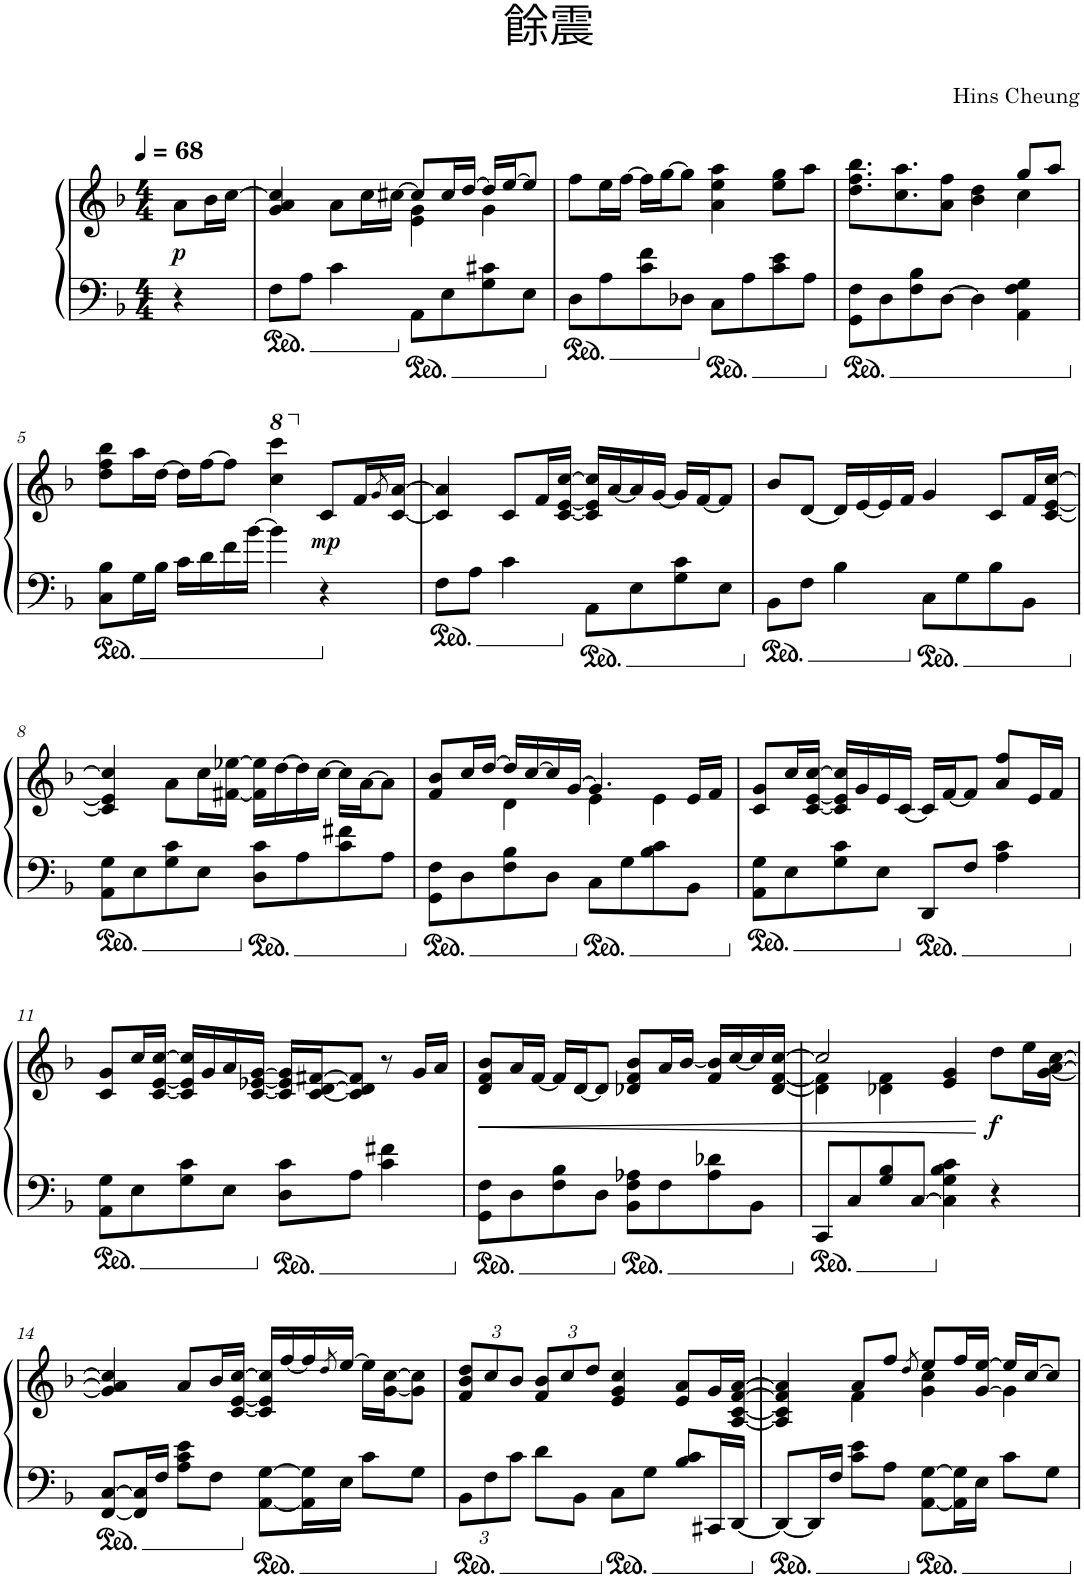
**kern	**kern	**dynam
*part1	*part1	*part1
*staff2	*staff1	*staff1/2
*I"Piano	*	*
*I'Pno.	*	*
*clefF4	*clefG2	*
*k[b-]	*k[b-]	*
*M4/4	*M4/4	*
*MM68	*MM68	*
=1	=1	=1
!	!	!LO:DY:b
4r	8a\L	p
.	16b-\L	.
.	[16cc\JJ	.
=2	=2	=2
*	*^	*
8F\L	4g/ 4a/ 4cc/]	2ryy	.
8A\J	.	.	.
4c\	8a\L	.	.
.	16cc\L	.	.
.	[16cc#X\JJ	.	.
8AA\L	8cc#/L]	4e\ 4g\	.
8E\	16cc#/L	.	.
.	[16dd/JJ	.	.
8G\ 8c#X\	16dd/LL]	4g\	.
.	[16ee/J	.	.
8E\J	8ee/J]	.	.
*	*v	*v	*
=3	=3	=3
8D\L	8ff\L	.
8A\	16ee\L	.
.	[16ff\JJ	.
8c\ 8f\	16ff\LL]	.
.	[16gg\J	.
8D-X\J	8gg\J]	.
8C\L	4a\ 4ee\ 4aa\	.
8A\	.	.
8c\ 8e\	8ee\ 8gg\L	.
8A\J	8aa\J	.
=4	=4	=4
*	*^	*
8GG\ 8F\L	8.dd\ 8.ff\ 8.bb-\L	2.ryy	.
8D\	.	.	.
.	8.cc\ 8.aa\	.	.
8F\ 8B-\	.	.	.
[8D\J	8a\ 8ff\J	.	.
4D\]	4b-\ 4dd\	.	.
4AA\ 4F\ 4G\	8gg/L	4cc\	.
.	8aa/J	.	.
*	*v	*v	*
!!LO:LB:g=z
=5	=5	=5
8C\ 8B-\L	8dd\ 8ff\ 8bb-\L	.
16G\L	16aa\L	.
16B-\JJ	[16dd\JJ	.
16c\LL	16dd\LL]	.
16d\	[16ff\J	.
16f\	8ff\J]	.
[16b-\JJ	.	.
*	*8va	*
4b-\]	4ccc\ 4cccc\	.
*	*X8va	*
!	!	!LO:DY:b
4r	8c/L	mp
.	16f/L	.
.	8qg/	.
.	[16c/ [16a/JJ	.
=6	=6	=6
8F\L	4c/] 4a/]	.
8A\J	.	.
4c\	8c/L	.
.	16f/L	.
.	[16c/ [16e/ [16cc/JJ	.
8AA\L	16c/] 16e/] 16cc/]LL	.
.	[16a/	.
8E\	16a/]	.
.	[16g/JJ	.
8G\ 8c\	16g/LL]	.
.	[16f/J	.
8E\J	8f/J]	.
=7	=7	=7
8BB-\L	8b-/L	.
8F\J	[8d/J	.
4B-\	16d/LL]	.
.	[16e/	.
.	16e/]	.
.	16f/JJ	.
8C\L	4g/	.
8G\	.	.
8B-\	8c/L	.
8BB-\J	16f/L	.
.	[16c/ [16e/ [16cc/JJ	.
!!LO:LB:g=z
=8	=8	=8
8AA\ 8G\L	4c/] 4e/] 4cc/]	.
8E\	.	.
8G\ 8c\	8a\L	.
8E\J	16cc\L	.
.	[16f#X\ [16ee-X\JJ	.
8D\ 8c\L	16f#\] 16ee-\]LL	.
.	[16dd\	.
8A\	16dd\]	.
.	[16cc\JJ	.
8c\ 8f#X\	16cc\LL]	.
.	[16a\J	.
8A\J	8a\J]	.
=9	=9	=9
*	*^	*
8GG\ 8F\L	8f/ 8b-/L	4ryy	.
8D\	16cc/L	.	.
.	[16dd/JJ	.	.
8F\ 8B-\	16dd/LL]	4d\	.
.	[16cc/	.	.
8D\J	16cc/]	.	.
.	[16g/JJ	.	.
8C\L	4.g/]	4e\	.
8G\	.	.	.
8B-\ 8c\	.	4e\	.
8BB-\J	16e/LL	.	.
.	16f/JJ	.	.
*	*v	*v	*
=10	=10	=10
8AA\ 8G\L	8c/ 8g/L	.
8E\	16cc/L	.
.	[16c/ [16e/ [16cc/JJ	.
8G\ 8c\	16c/] 16e/] 16cc/]LL	.
.	16g/	.
8E\J	16e/	.
.	[16c/JJ	.
8DD/L	16c/LL]	.
.	[16f/J	.
8F/J	8f/J]	.
4A\ 4c\	8a/ 8ff/L	.
.	16e/L	.
.	16f/JJ	.
!!LO:LB:g=z
=11	=11	=11
8AA\ 8G\L	8c/ 8g/L	.
8E\	16cc/L	.
.	[16c/ [16e/ [16cc/JJ	.
8G\ 8c\	16c/] 16e/] 16cc/]LL	.
.	16g/	.
8E\J	16a/	.
.	[16c/ [16e-X/ [16g/JJ	.
8D\ 8c\L	16c/] 16e-/] 16g/]LL	.
.	[16c/ [16d/ [16f#X/J	.
8A\J	8c/] 8d/] 8f#/]J	.
4c\ 4f#X\	8r	.
.	16g/LL	.
.	16a/JJ	.
=12	=12	=12
!	!	!LO:HP:b
8GG\ 8F\L	8d/ 8f/ 8b-/L	<
8D\	16a/L	.
.	[16f/JJ	.
8F\ 8B-\	16f/LL]	.
.	[16d/J	.
8D\J	8d/J]	.
8BB-\ 8F\ 8A-X\L	8d-X/ 8f/ 8b-/L	.
8F\	16a/L	.
.	[16b-/JJ	.
8A-\ 8d-X\	16f/ 16b-/]LL	.
.	[16cc/	.
8BB-\J	16cc/]	.
.	[16d-/ [16f/ [16cc/JJ	.
=13	=13	=13
*	*^	*
8CC/L	2cc/]	4d-\] 4f\]	.
8C/	.	.	.
8G/ 8B-/	.	4d-X\ 4f\	.
[8C/J	.	.	.
4C\] 4G\ 4B-\ 4c\	4e/ 4g/	2ryy	.
!	!	!	!LO:DY:n=1:b
4r	8dd\L	.	[ f
.	16ee\L	.	.
.	[16g\ [16a\ [16cc\JJ	.	.
*	*v	*v	*
!!LO:LB:g=z
=14	=14	=14
[8FF/ [8C/L	4g/] 4a/] 4cc/]	.
16FF/] 16C/]L	.	.
16F/JJ	.	.
8A\ 8c\ 8e\L	8a/L	.
8F\J	16b-/L	.
.	[16c/ [16e/ [16cc/JJ	.
[8AA\ [8G\L	16c/] 16e/] 16cc/]LL	.
.	[16ff/	.
16AA\] 16G\]L	16ff/]	.
.	8qdd/	.
16E\JJ	[16ee/JJ	.
8c\L	16ee\LL]	.
.	[16g\ [16cc\J	.
8G\J	8g\] 8cc\]J	.
=15	=15	=15
*Xbrackettup	*Xbrackettup	*
12BB-\L	12f/ 12b-/ 12dd/L	.
12F\	12cc/	.
12c\J	12b-/J	.
8d\L	12f/ 12b-/L	.
.	12cc/	.
8BB-\J	.	.
.	12dd/J	.
8C\L	4e/ 4g/ 4cc/	.
8G\J	.	.
8B-/ 8c/L	8e/ 8a/L	.
16CC#X/L	16g/L	.
[16DD/JJ	[16A/ [16c/ [16f/ [16a/JJ	.
=16	=16	=16
*	*^	*
8DD/L_	4A/] 4c/] 4f/] 4a/]	4ryy	.
16DD/L]	.	.	.
16F/JJ	.	.	.
8c\ 8e\L	8a/L	4f\	.
8A\J	8ff/J	.	.
.	8qdd/	.	.
[8AA\ [8G\L	8ee/L	4g\ 4cc\	.
16AA\] 16G\]L	16ff/L	.	.
16E\JJ	[16g/ [16ee/JJ	.	.
8c\L	16ee/LL]	4g\]	.
.	[16cc/J	.	.
8G\J	8cc/J]	.	.
*	*v	*v	*
=	=	=
*-	*-	*-
